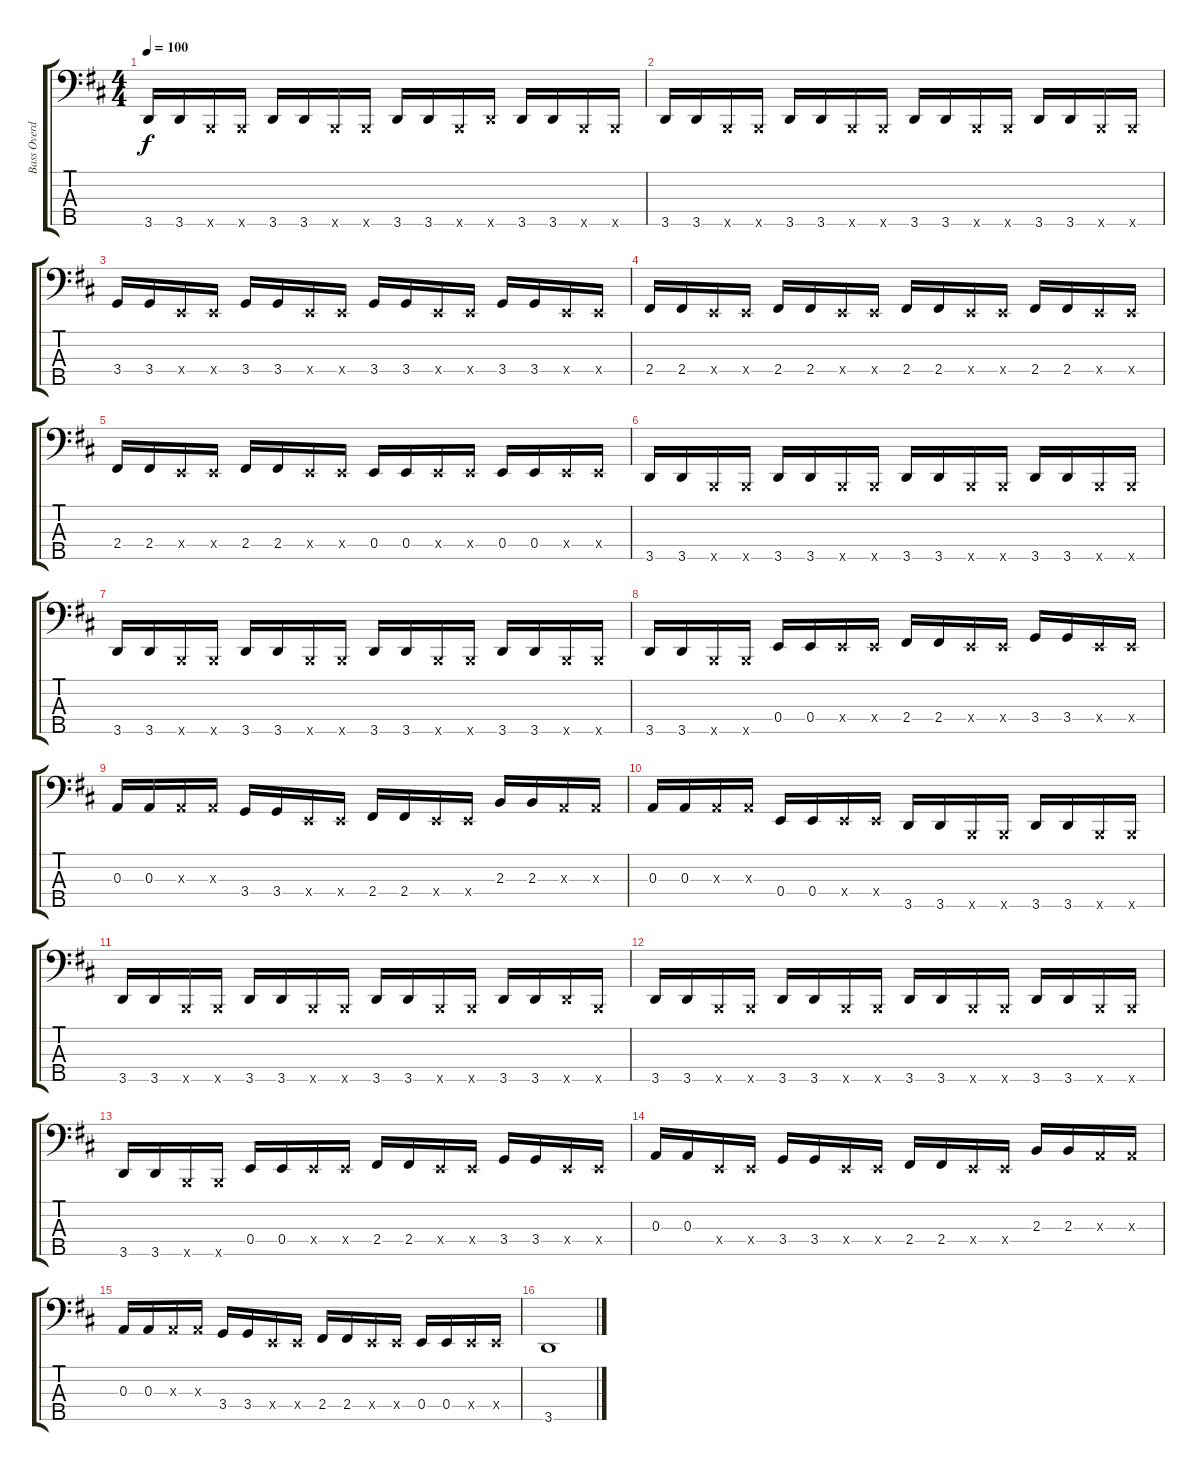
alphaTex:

\track ("Bass Overdub" "Bass Overd") {instrument slapbass2}
\staff {score tabs}
\tuning (G2 D2 A1 E1 B0) {hide}
\ts (4 4)
\tempo 100
\clef f4
\ks d
3.5.16{dy f} 3.5.16 0.5{x}.16 0.5{x}.16 3.5.16 3.5.16 0.5{x}.16 0.5{x}.16 3.5.16 3.5.16 0.5{x}.16 3.5{x}.16 3.5.16 3.5.16 0.5{x}.16 0.5{x}.16 |
3.5.16 3.5.16 0.5{x}.16 0.5{x}.16 3.5.16 3.5.16 0.5{x}.16 0.5{x}.16 3.5.16 3.5.16 0.5{x}.16 0.5{x}.16 3.5.16 3.5.16 0.5{x}.16 0.5{x}.16 |
3.4.16 3.4.16 0.4{x}.16 0.4{x}.16 3.4.16 3.4.16 0.4{x}.16 0.4{x}.16 3.4.16 3.4.16 0.4{x}.16 0.4{x}.16 3.4.16 3.4.16 0.4{x}.16 0.4{x}.16 |
2.4.16 2.4.16 0.4{x}.16 0.4{x}.16 2.4.16 2.4.16 0.4{x}.16 0.4{x}.16 2.4.16 2.4.16 0.4{x}.16 0.4{x}.16 2.4.16 2.4.16 0.4{x}.16 0.4{x}.16 |
2.4.16 2.4.16 0.4{x}.16 0.4{x}.16 2.4.16 2.4.16 0.4{x}.16 0.4{x}.16 0.4.16 0.4.16 0.4{x}.16 0.4{x}.16 0.4.16 0.4.16 0.4{x}.16 0.4{x}.16 |
3.5.16 3.5.16 0.5{x}.16 0.5{x}.16 3.5.16 3.5.16 0.5{x}.16 0.5{x}.16 3.5.16 3.5.16 0.5{x}.16 0.5{x}.16 3.5.16 3.5.16 0.5{x}.16 0.5{x}.16 |
3.5.16 3.5.16 0.5{x}.16 0.5{x}.16 3.5.16 3.5.16 0.5{x}.16 0.5{x}.16 3.5.16 3.5.16 0.5{x}.16 0.5{x}.16 3.5.16 3.5.16 0.5{x}.16 0.5{x}.16 |
3.5.16 3.5.16 0.5{x}.16 0.5{x}.16 0.4.16 0.4.16 0.4{x}.16 0.4{x}.16 2.4.16 2.4.16 0.4{x}.16 0.4{x}.16 3.4.16 3.4.16 0.4{x}.16 0.4{x}.16 |
0.3.16 0.3.16 0.3{x}.16 0.3{x}.16 3.4.16 3.4.16 0.4{x}.16 0.4{x}.16 2.4.16 2.4.16 0.4{x}.16 0.4{x}.16 2.3.16 2.3.16 0.3{x}.16 0.3{x}.16 |
0.3.16 0.3.16 0.3{x}.16 0.3{x}.16 0.4.16 0.4.16 0.4{x}.16 0.4{x}.16 3.5.16 3.5.16 0.5{x}.16 0.5{x}.16 3.5.16 3.5.16 0.5{x}.16 0.5{x}.16 |
3.5.16 3.5.16 0.5{x}.16 0.5{x}.16 3.5.16 3.5.16 0.5{x}.16 0.5{x}.16 3.5.16 3.5.16 0.5{x}.16 0.5{x}.16 3.5.16 3.5.16 3.5{x}.16 0.5{x}.16 |
3.5.16 3.5.16 0.5{x}.16 0.5{x}.16 3.5.16 3.5.16 0.5{x}.16 0.5{x}.16 3.5.16 3.5.16 0.5{x}.16 0.5{x}.16 3.5.16 3.5.16 0.5{x}.16 0.5{x}.16 |
3.5.16 3.5.16 0.5{x}.16 0.5{x}.16 0.4.16 0.4.16 0.4{x}.16 0.4{x}.16 2.4.16 2.4.16 0.4{x}.16 0.4{x}.16 3.4.16 3.4.16 0.4{x}.16 0.4{x}.16 |
0.3.16 0.3.16 0.4{x}.16 0.4{x}.16 3.4.16 3.4.16 0.4{x}.16 0.4{x}.16 2.4.16 2.4.16 0.4{x}.16 0.4{x}.16 2.3.16 2.3.16 0.3{x}.16 0.3{x}.16 |
0.3.16 0.3.16 0.3{x}.16 0.3{x}.16 3.4.16 3.4.16 0.4{x}.16 0.4{x}.16 2.4.16 2.4.16 0.4{x}.16 0.4{x}.16 0.4.16 0.4.16 0.4{x}.16 0.4{x}.16 |
3.5.1
